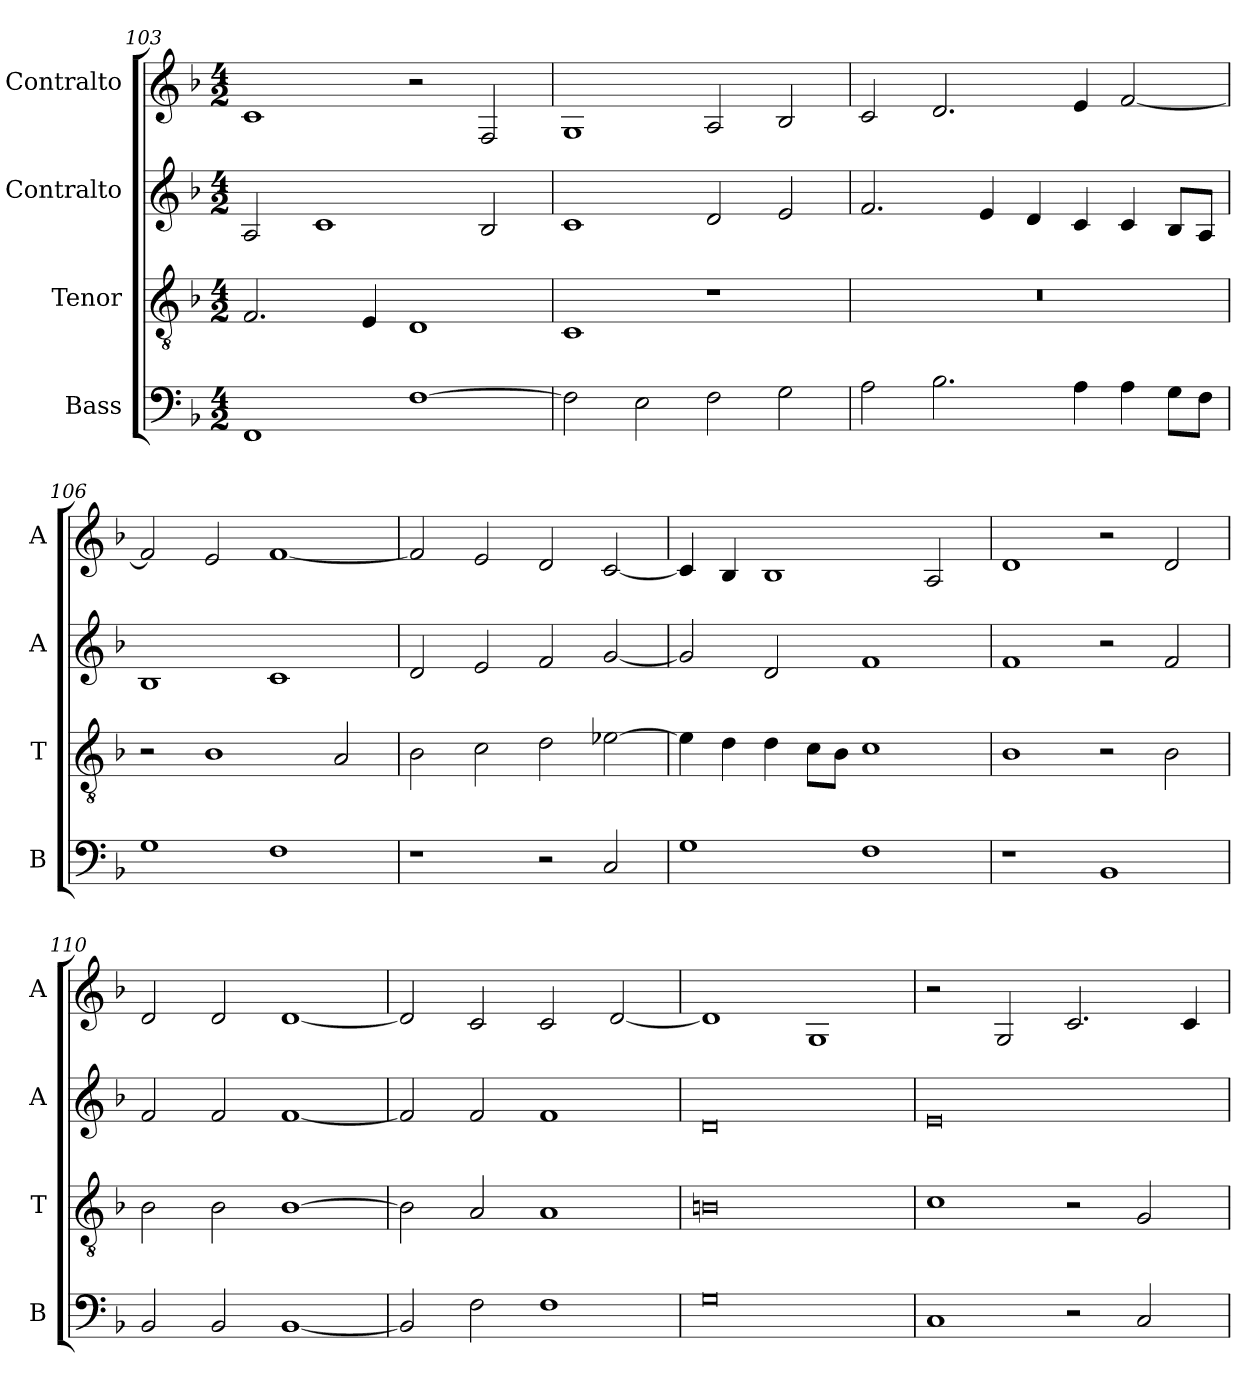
**kern	**kern	**kern	**kern
*part4	*part3	*part2	*part1
*staff4	*staff3	*staff2	*staff1
*I"Bass	*I"Tenor	*I"Contralto	*I"Contralto
*I'B	*I'T	*I'A	*I'A
*clefF4	*clefGv2	*clefG2	*clefG2
*k[b-]	*k[b-]	*k[b-]	*k[b-]
*F:ion	*F:ion	*F:ion	*F:ion
*M4/2	*M4/2	*M4/2	*M4/2
=103	=103	=103	=103
1FF	2.F	2A	1c
.	.	1c	.
.	4E	.	.
[1F	1D	.	2r
.	.	2B-	2F
=104	=104	=104	=104
2F]	1C	1c	1G
2E	.	.	.
2F	1r	2d	2A
2G	.	2e	2B-
=105	=105	=105	=105
2A	0r	2.f	2c
2.B-	.	.	2.d
.	.	4e	.
.	.	4d	.
4A	.	4c	4e
4A	.	4c	[2f
8G\L	.	8B-/L	.
8F\J	.	8A/J	.
=106	=106	=106	=106
1G	2r	1B-	2f]
.	1B-	.	2e
1F	.	1c	[1f
.	2A	.	.
=107	=107	=107	=107
1r	2B-	2d	2f]
.	2c	2e	2e
2r	2d	2f	2d
2C	[2e-X	[2g	[2c
=108	=108	=108	=108
1G	4e-]	2g]	4c]
.	4d	.	4B-
.	4d	2d	1B-
.	8c\L	.	.
.	8B-\J	.	.
1F	1c	1f	.
.	.	.	2A
=109	=109	=109	=109
1r	1B-	1f	1d
1BB-	2r	2r	2r
.	2B-	2f	2d
=110	=110	=110	=110
2BB-	2B-	2f	2d
2BB-	2B-	2f	2d
[1BB-	[1B-	[1f	[1d
=111	=111	=111	=111
2BB-]	2B-]	2f]	2d]
2F	2A	2f	2c
1F	1A	1f	2c
.	.	.	[2d
=112	=112	=112	=112
0G	0Bn	0d	1d]
.	.	.	1G
=113	=113	=113	=113
1C	1c	0e	2r
.	.	.	2G
2r	2r	.	2.c
2C	2G	.	.
.	.	.	4c
=	=	=	=
*-	*-	*-	*-
